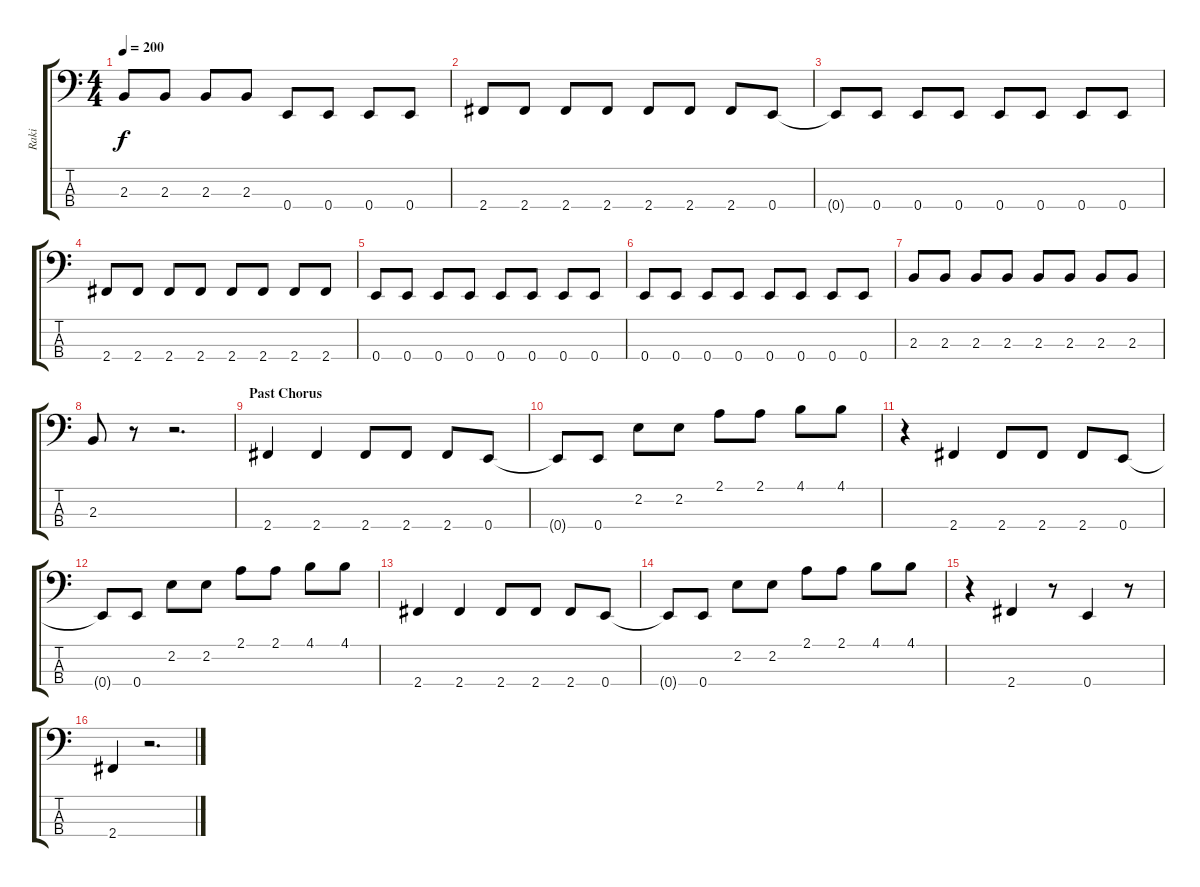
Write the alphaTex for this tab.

\track ("Raki" "Raki") {instrument electricbassfinger}
\staff {score tabs}
\tuning (G2 D2 A1 E1) {hide}
\ts (4 4)
\tempo 200
\clef f4
\ks c
2.3.8{dy f} 2.3.8 2.3.8 2.3.8 0.4.8 0.4.8 0.4.8 0.4.8 |
2.4.8 2.4.8 2.4.8 2.4.8 2.4.8 2.4.8 2.4.8 0.4.8 |
0.4{t}.8 0.4.8 0.4.8 0.4.8 0.4.8 0.4.8 0.4.8 0.4.8 |
2.4.8 2.4.8 2.4.8 2.4.8 2.4.8 2.4.8 2.4.8 2.4.8 |
0.4.8 0.4.8 0.4.8 0.4.8 0.4.8 0.4.8 0.4.8 0.4.8 |
0.4.8 0.4.8 0.4.8 0.4.8 0.4.8 0.4.8 0.4.8 0.4.8 |
2.3.8 2.3.8 2.3.8 2.3.8 2.3.8 2.3.8 2.3.8 2.3.8 |
2.3.8 r.8 r.2{d} |
\section ("" "Past Chorus")
2.4.4 2.4.4 2.4.8 2.4.8 2.4.8 0.4.8 |
0.4{t}.8 0.4.8 2.2.8 2.2.8 2.1.8 2.1.8 4.1.8 4.1.8 |
r.4 2.4.4 2.4.8 2.4.8 2.4.8 0.4.8 |
0.4{t}.8 0.4.8 2.2.8 2.2.8 2.1.8 2.1.8 4.1.8 4.1.8 |
2.4.4 2.4.4 2.4.8 2.4.8 2.4.8 0.4.8 |
0.4{t}.8 0.4.8 2.2.8 2.2.8 2.1.8 2.1.8 4.1.8 4.1.8 |
r.4 2.4.4 r.8 0.4.4 r.8 |
2.4.4 r.2{d}
